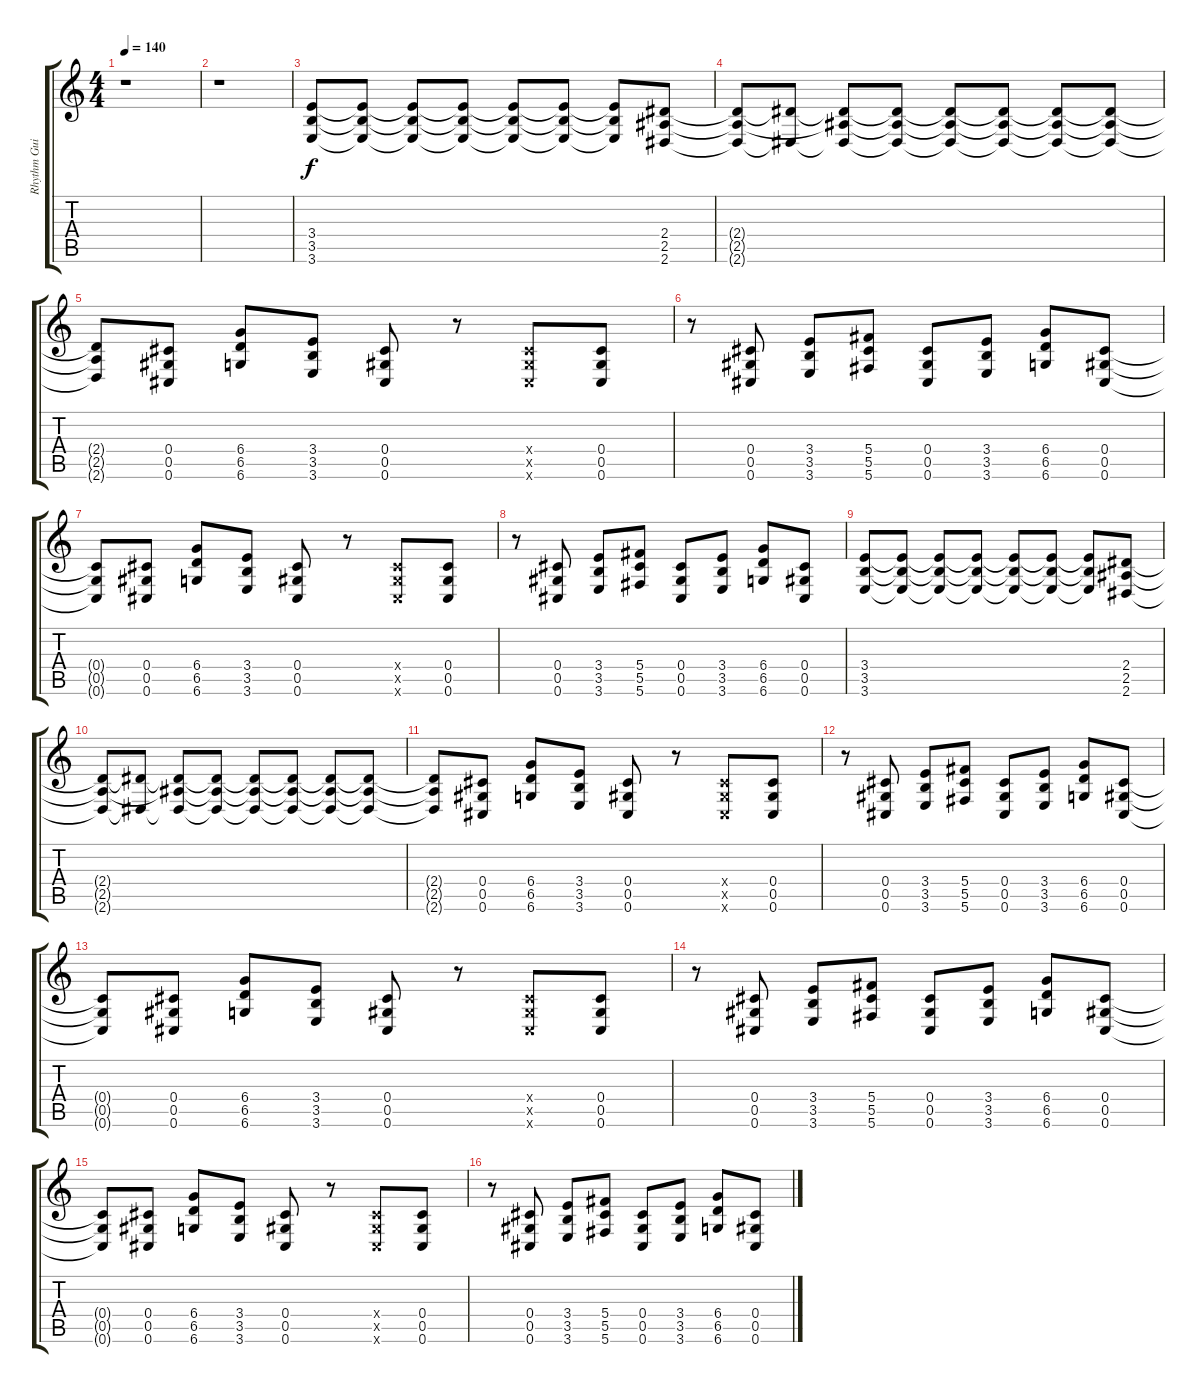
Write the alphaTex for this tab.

\track ("Rhythm Guitar" "Rhythm Gui") {instrument distortionguitar}
\staff {score tabs}
\tuning (Eb4 Bb3 Gb3 Db3 Ab2 Db2) {hide}
\ts (4 4)
\tempo 140
\clef g2
\ks c
r.1{dy f} |
r.1 |
(3.4 3.5 3.6).8 (3.4{t} 3.5{t} 3.6{t}).8 (3.4{t} 3.5{t} 3.6{t}).8 (3.4{t} 3.5{t} 3.6{t}).8 (3.4{t} 3.5{t} 3.6{t}).8 (3.4{t} 3.5{t} 3.6{t}).8 (3.4{t} 3.5{t} 3.6{t}).8 (2.4 2.5 2.6).8 |
(2.4{t} 2.5{t} 2.6{t}).8 (2.4{t} 2.6{t}).8 (2.4{t} 2.5{t} 2.6{t}).8 (2.4{t} 2.5{t} 2.6{t}).8 (2.4{t} 2.5{t} 2.6{t}).8 (2.4{t} 2.5{t} 2.6{t}).8 (2.4{t} 2.5{t} 2.6{t}).8 (2.4{t} 2.5{t} 2.6{t}).8 |
(2.4{t} 2.5{t} 2.6{t}).8 (0.4 0.5 0.6).8 (6.4 6.5 6.6).8 (3.4 3.5 3.6).8 (0.4 0.5 0.6).8 r.8 (0.4{x} 0.5{x} 0.6{x}).8 (0.4 0.5 0.6).8 |
r.8 (0.4 0.5 0.6).8 (3.4 3.5 3.6).8 (5.4 5.5 5.6).8 (0.4 0.5 0.6).8 (3.4 3.5 3.6).8 (6.4 6.5 6.6).8 (0.4 0.5 0.6).8 |
(0.4{t} 0.5{t} 0.6{t}).8 (0.4 0.5 0.6).8 (6.4 6.5 6.6).8 (3.4 3.5 3.6).8 (0.4 0.5 0.6).8 r.8 (0.4{x} 0.5{x} 0.6{x}).8 (0.4 0.5 0.6).8 |
r.8 (0.4 0.5 0.6).8 (3.4 3.5 3.6).8 (5.4 5.5 5.6).8 (0.4 0.5 0.6).8 (3.4 3.5 3.6).8 (6.4 6.5 6.6).8 (0.4 0.5 0.6).8 |
(3.4 3.5 3.6).8 (3.4{t} 3.5{t} 3.6{t}).8 (3.4{t} 3.5{t} 3.6{t}).8 (3.4{t} 3.5{t} 3.6{t}).8 (3.4{t} 3.5{t} 3.6{t}).8 (3.4{t} 3.5{t} 3.6{t}).8 (3.4{t} 3.5{t} 3.6{t}).8 (2.4 2.5 2.6).8 |
(2.4{t} 2.5{t} 2.6{t}).8 (2.4{t} 2.6{t}).8 (2.4{t} 2.5{t} 2.6{t}).8 (2.4{t} 2.5{t} 2.6{t}).8 (2.4{t} 2.5{t} 2.6{t}).8 (2.4{t} 2.5{t} 2.6{t}).8 (2.4{t} 2.5{t} 2.6{t}).8 (2.4{t} 2.5{t} 2.6{t}).8 |
(2.4{t} 2.5{t} 2.6{t}).8 (0.4 0.5 0.6).8 (6.4 6.5 6.6).8 (3.4 3.5 3.6).8 (0.4 0.5 0.6).8 r.8 (0.4{x} 0.5{x} 0.6{x}).8 (0.4 0.5 0.6).8 |
r.8 (0.4 0.5 0.6).8 (3.4 3.5 3.6).8 (5.4 5.5 5.6).8 (0.4 0.5 0.6).8 (3.4 3.5 3.6).8 (6.4 6.5 6.6).8 (0.4 0.5 0.6).8 |
(0.4{t} 0.5{t} 0.6{t}).8 (0.4 0.5 0.6).8 (6.4 6.5 6.6).8 (3.4 3.5 3.6).8 (0.4 0.5 0.6).8 r.8 (0.4{x} 0.5{x} 0.6{x}).8 (0.4 0.5 0.6).8 |
r.8 (0.4 0.5 0.6).8 (3.4 3.5 3.6).8 (5.4 5.5 5.6).8 (0.4 0.5 0.6).8 (3.4 3.5 3.6).8 (6.4 6.5 6.6).8 (0.4 0.5 0.6).8 |
(0.4{t} 0.5{t} 0.6{t}).8 (0.4 0.5 0.6).8 (6.4 6.5 6.6).8 (3.4 3.5 3.6).8 (0.4 0.5 0.6).8 r.8 (0.4{x} 0.5{x} 0.6{x}).8 (0.4 0.5 0.6).8 |
r.8 (0.4 0.5 0.6).8 (3.4 3.5 3.6).8 (5.4 5.5 5.6).8 (0.4 0.5 0.6).8 (3.4 3.5 3.6).8 (6.4 6.5 6.6).8 (0.4 0.5 0.6).8
